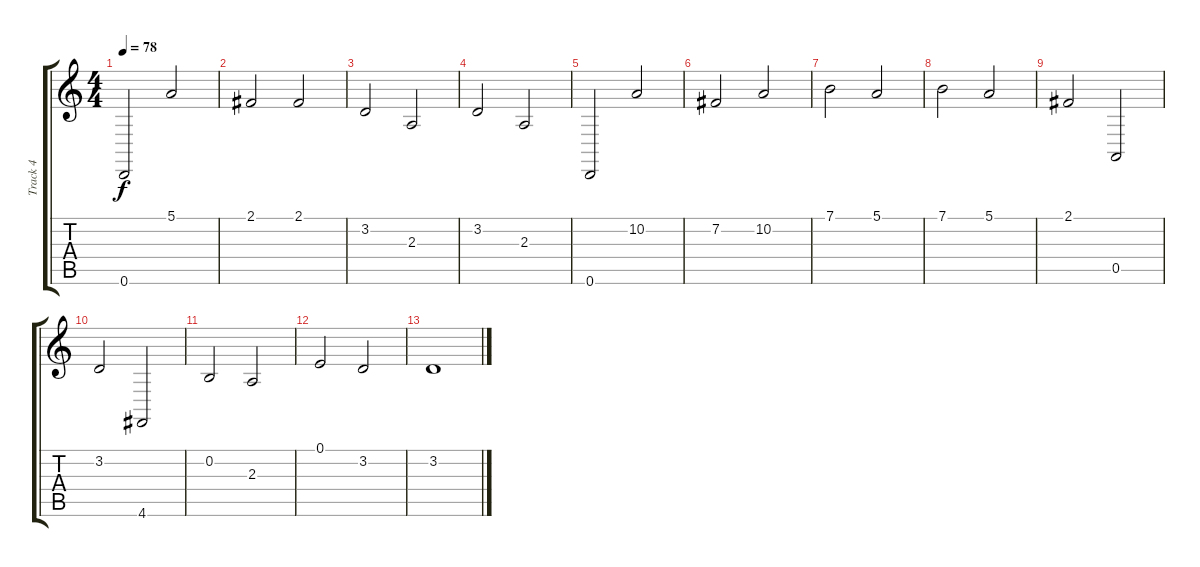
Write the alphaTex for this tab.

\track ("Track 4" "Track 4") {instrument viola}
\staff {score tabs}
\tuning (E4 B3 G3 D3 A2 D2) {hide}
\ts (4 4)
\tempo 78
\clef g2
\ks c
0.6.2{dy f} 5.1.2 |
2.1.2 2.1.2 |
3.2.2 2.3.2 |
3.2.2 2.3.2 |
0.6.2 10.2.2 |
7.2.2 10.2.2 |
7.1.2 5.1.2 |
7.1.2 5.1.2 |
2.1.2 0.5.2 |
3.2.2 4.6.2 |
0.2.2 2.3.2 |
0.1.2 3.2.2 |
3.2.1
